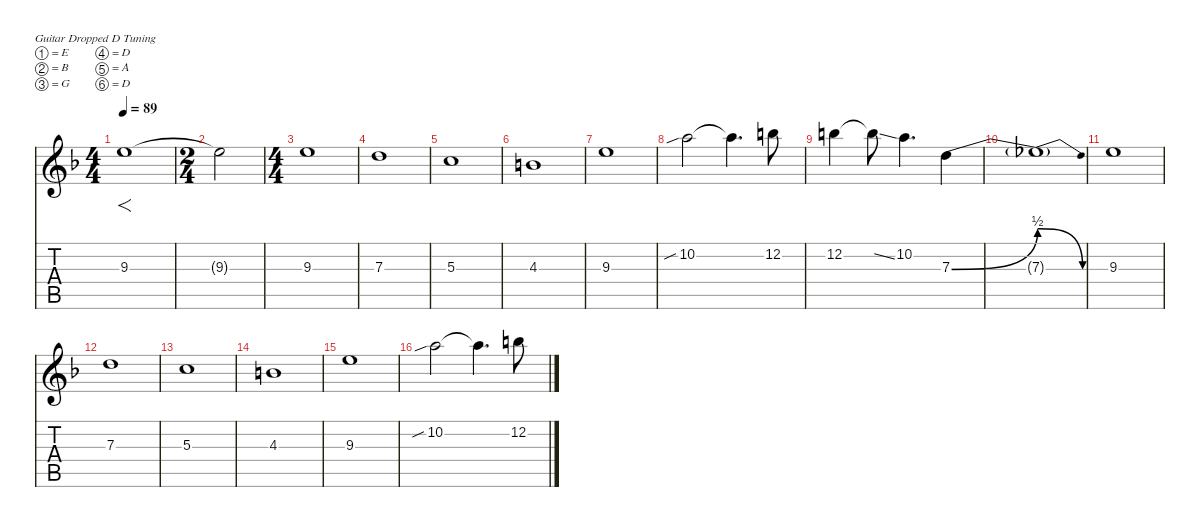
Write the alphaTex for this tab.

\defaultSystemsLayout 4
\hideDynamics
\bracketExtendMode nobrackets
\singleTrackTrackNamePolicy hidden
\multiTrackTrackNamePolicy hidden
\firstSystemTrackNameMode fullname
\firstSystemTrackNameOrientation horizontal
\otherSystemsTrackNameOrientation horizontal
\track ("Distorted Guitar 3" "dist.guit.") {instrument distortionguitar}
\staff {score tabs}
\tuning (E4 B3 G3 D3 A2 D2)
\ts (4 4)
\beaming (8 2 2 2 2)
\tempo 89
\clef g2
\ks f
9.3{acc forcenatural}.1{f dy mf instrument distortionguitar beam Down} |
\ts (2 4)
\beaming (8 2 2 2 2)
9.3{t acc forcenatural}.2{beam Down} |
\ts (4 4)
\beaming (8 2 2 2 2)
9.3{acc forcenatural}.1{dy ff beam Down} |
7.3{acc forcenatural}.1{beam Down} |
5.3{acc forcenatural}.1{beam Down} |
4.3{acc forcenatural}.1{beam Down} |
9.3{acc forcenatural}.1{beam Down} |
10.2{sib acc forcenatural}.2{dy mf beam Down} 10.2{t acc forcenatural}.4{d dy f beam Down} 12.2{acc forcenatural}.8{dy mf beam Down} |
12.2{acc forcenatural}.4{beam Down} 12.2{ss t acc forcenatural}.8{dy f beam Down} 10.2{acc forcenatural}.4{d dy mf beam Down} 7.3{be (bend 0 0 60 2) acc forcenatural}.4{beam Down} |
7.3{be (release 0 2 60 0) t}.1{dy f beam Down} |
9.3{acc forcenatural}.1{dy ff beam Down} |
7.3{acc forcenatural}.1{beam Down} |
5.3{acc forcenatural}.1{beam Down} |
4.3{acc forcenatural}.1{beam Down} |
9.3{acc forcenatural}.1{beam Down} |
10.2{sib acc forcenatural}.2{dy mf beam Down} 10.2{t acc forcenatural}.4{d dy f beam Down} 12.2{acc forcenatural}.8{dy mf beam Down}
